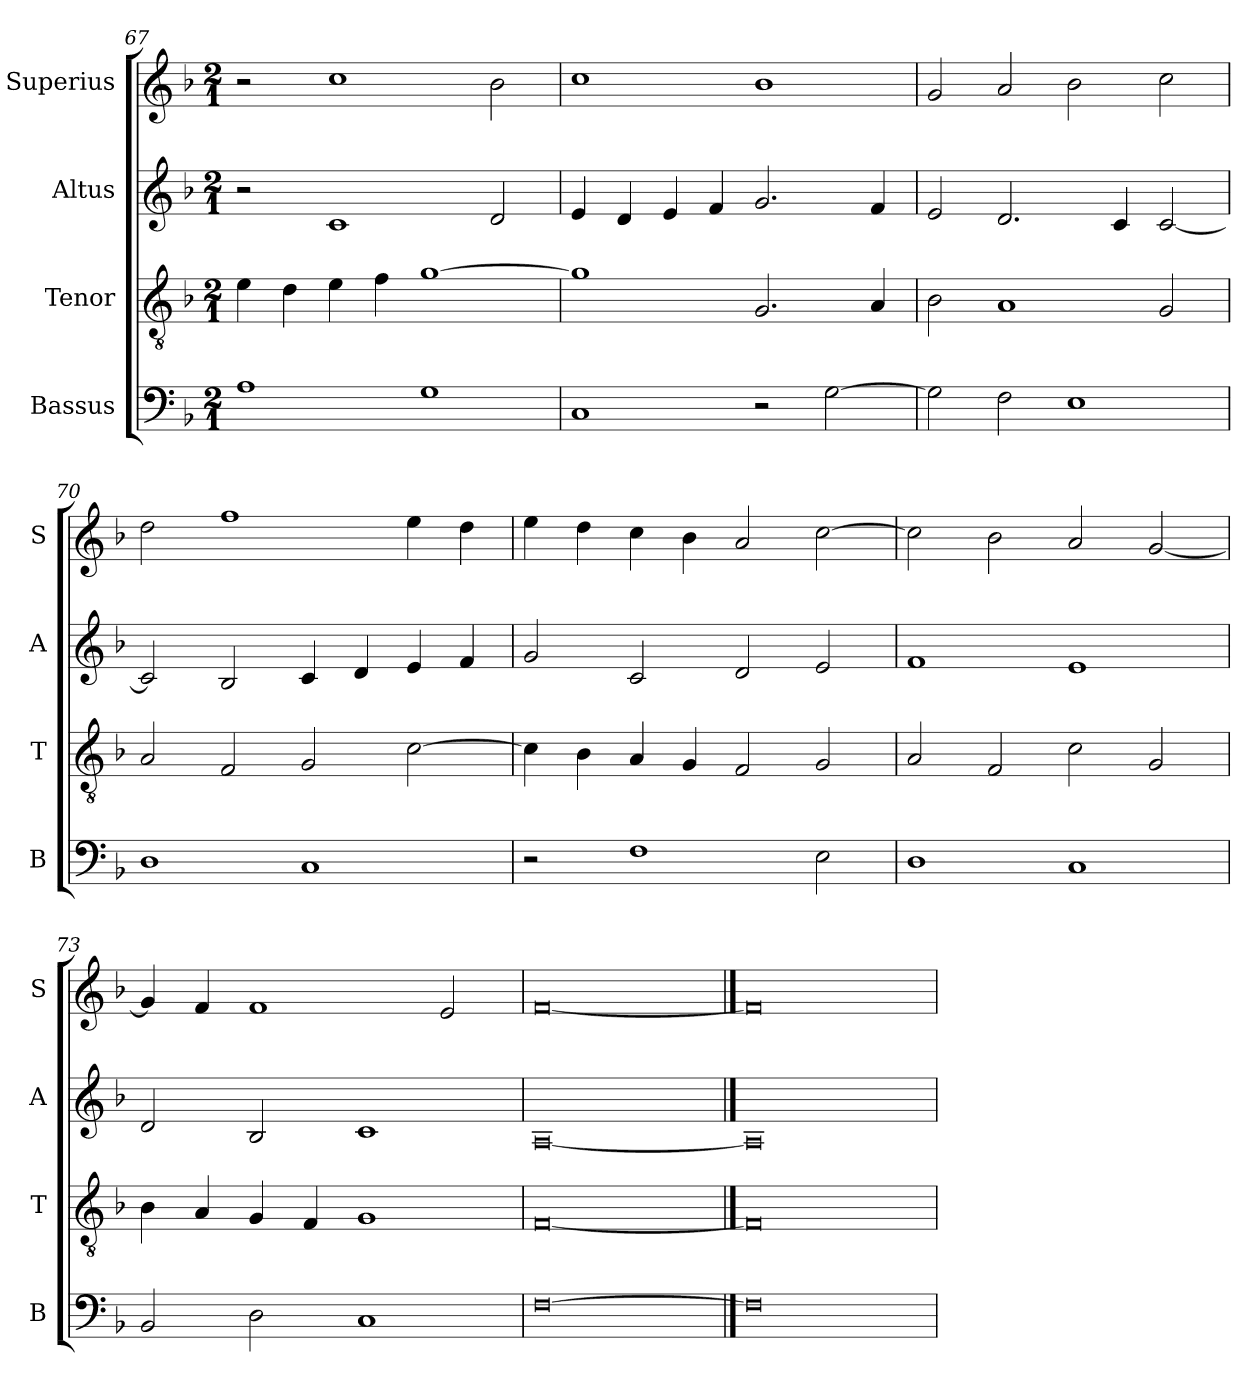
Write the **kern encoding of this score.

**kern	**kern	**kern	**kern
*part4	*part3	*part2	*part1
*staff4	*staff3	*staff2	*staff1
*I"Bassus	*I"Tenor	*I"Altus	*I"Superius
*I'B	*I'T	*I'A	*I'S
*clefF4	*clefGv2	*clefG2	*clefG2
*k[b-]	*k[b-]	*k[b-]	*k[b-]
*F:	*F:	*F:	*F:
*M2/1	*M2/1	*M2/1	*M2/1
=67	=67	=67	=67
1A	4e	2r	2r
.	4d	.	.
.	4e	1c	1cc
.	4f	.	.
1G	[1g	.	.
.	.	2d	2b-
=68	=68	=68	=68
1C	1g]	4e	1cc
.	.	4d	.
.	.	4e	.
.	.	4f	.
2r	2.G	2.g	1b-
[2G	.	.	.
.	4A	4f	.
=69	=69	=69	=69
2G]	2B-	2e	2g
2F	1A	2.d	2a
1E	.	.	2b-
.	.	4c	.
.	2G	[2c	2cc
=70	=70	=70	=70
1D	2A	2c]	2dd
.	2F	2B-	1ff
1C	2G	4c	.
.	.	4d	.
.	[2c	4e	4ee
.	.	4f	4dd
=71	=71	=71	=71
2r	4c]	2g	4ee
.	4B-	.	4dd
1F	4A	2c	4cc
.	4G	.	4b-
.	2F	2d	2a
2E	2G	2e	[2cc
=72	=72	=72	=72
1D	2A	1f	2cc]
.	2F	.	2b-
1C	2c	1e	2a
.	2G	.	[2g
=73	=73	=73	=73
2BB-	4B-	2d	4g]
.	4A	.	4f
2D	4G	2B-	1f
.	4F	.	.
1C	1G	1c	.
.	.	.	2e
=74	=74	=74	=74
[0F	[0F	[0A	[0f
==75	==75	==75	==75
0F]	0F]	0A]	0f]
=	=	=	=
*-	*-	*-	*-
